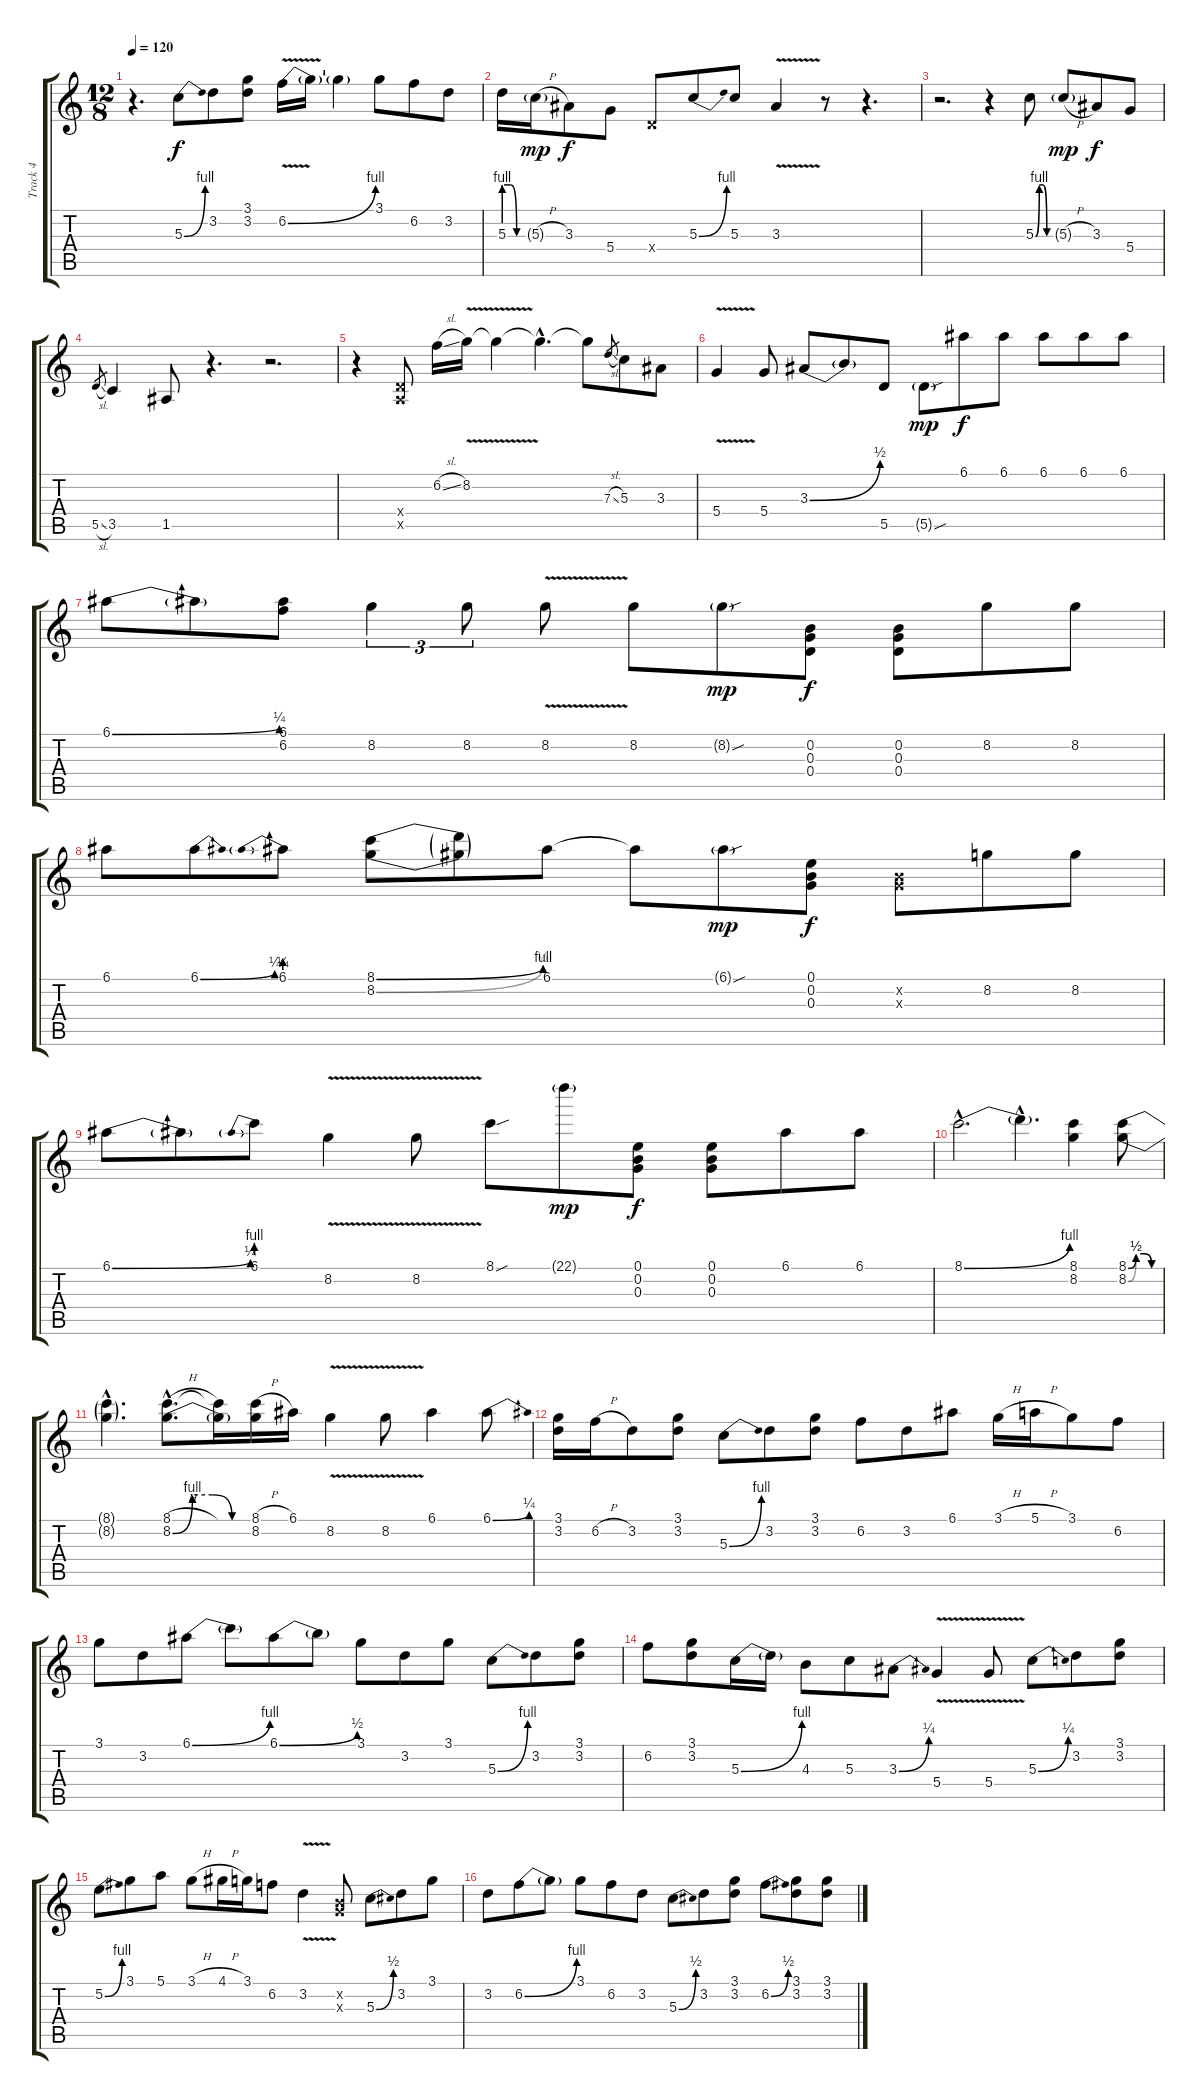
\track ("Track 4" "Track 4") {instrument overdrivenguitar}
\staff {score tabs}
\tuning (E4 B3 G3 D3 A2 E2) {hide}
\ts (12 8)
\tempo 120
\clef g2
\ks c
r.4{d dy f} 5.3{be (bend 0 0 60 4)}.8 3.2.8 (3.1 3.2).8 6.2{be (bend 0 0 60 4) v}.16 6.2{t}.16 6.2{t}.4 3.1.8 6.2.8 3.2.8 |
5.3{be (custom 0 4 20 4 40 0 60 0)}.16 5.3{h g}.16{dy mp} 3.3.8{dy f} 5.4.8 0.4{x}.8 5.3{be (bend 0 0 60 4)}.8 5.3.8 3.3{v}.4 r.8 r.4{d} |
r.2{d} r.4 5.3{be (custom 0 0 15 4 30 4 45 0 60 0)}.8 5.3{h g}.8{dy mp} 3.3.8{dy f} 5.4.8 |
5.5{sl}.8{gr} 3.5.4 1.5.8 r.4{d} r.2{d} |
r.4 (0.4{x} 0.5{x}).8 6.2{sl}.16 8.2{v}.16 8.2{t}.4 8.2{hac t}.4{d} 8.2{t}.8 7.3{sl}.8{gr} 5.3.8 3.3.8 |
5.4{v}.4 5.4.8 3.3{be (bend 0 0 60 2)}.8 3.3{t}.8 5.5.8 5.5{sou g}.8{dy mp} 6.1.8{dy f} 6.1.8 6.1.8 6.1.8 6.1.8 |
6.1{be (bend 0 0 60 1)}.8 6.1{t}.8 (6.1 6.2).8 8.2.4{tu (3 2)} 8.2.8{tu (3 2)} 8.2{v}.8 8.2.8 8.2{sou g}.8{dy mp} (0.2 0.3 0.4).8{dy f} (0.2 0.3 0.4).8 8.2.8 8.2.8 |
6.1.8 6.1{be (bend 0 0 60 1)}.8 6.1{be (prebend 0 1 60 1)}.8 (8.1{be (bend 0 0 60 4)} 8.2{be (bend 0 0 60 2)}).8 (8.1{t} 8.2{t}).8 6.1.8 6.1{t}.8 6.1{sou g}.8{dy mp} (0.1 0.2 0.3).8{dy f} (0.2{x} 0.3{x}).8 8.2.8 8.2.8 |
6.1{be (bend 0 0 60 1)}.8 6.1{t}.8 6.1{be (prebend 0 4 60 4)}.8 8.2{v}.4 8.2{v}.8 8.1{sou}.8 22.1{g}.8{dy mp} (0.1 0.2 0.3).8{dy f} (0.1 0.2 0.3).8 6.1.8 6.1.8 |
8.1{be (bend 0 0 60 4) hac}.2{d} 8.1{hac t}.4{d} (8.1 8.2).4 (8.1{be (custom 0 0 15 2 30 2 45 0 60 0)} 8.2{be (custom 0 0 15 2 30 2 45 0 60 0)}).8 |
(8.1{hac t} 8.2{hac t}).4{d} (8.1{h hac} 8.2{be (custom 0 0 15 4 30 4 45 0 60 0) hac}).8{d} (8.1{t} 8.2{t}).16 (8.1{h} 8.2).16 6.1.16 8.2{v}.4 8.2{v}.8 6.1.4 6.1{be (bend 0 0 60 1)}.8 |
(3.1 3.2).16 6.2{h}.16 3.2.8 (3.1 3.2).8 5.3{be (bend 0 0 60 4)}.8 3.2.8 (3.1 3.2).8 6.2.8 3.2.8 6.1.8 3.1{h}.16 5.1{h}.16 3.1.8 6.2.8 |
3.1.8 3.2.8 6.1{be (bend 0 0 60 4)}.8 6.1{t}.8 6.1{be (bend 0 0 60 2)}.8 6.1{t}.8 3.1.8 3.2.8 3.1.8 5.3{be (bend 0 0 60 4)}.8 3.2.8 (3.1 3.2).8 |
6.2.8 (3.1 3.2).8 5.3{be (bend 0 0 60 4)}.16 5.3{t}.16 4.3.8 5.3.8 3.3{be (bend 0 0 60 1)}.8 5.4{v}.4 5.4{v}.8 5.3{be (bend 0 0 60 1)}.8 3.2.8 (3.1 3.2).8 |
5.2{be (bend 0 0 60 4)}.8 3.1.8 5.1.8 3.1{h}.8 4.1{h}.16 3.1.16 6.2.8 3.2{v}.4 (0.2{x} 0.3{x}).8 5.3{be (bend 0 0 60 2)}.8 3.2.8 3.1.8 |
3.2.8 6.2{be (bend 0 0 60 4)}.8 6.2{t}.8 3.1.8 6.2.8 3.2.8 5.3{be (bend 0 0 60 2)}.8 3.2.8 (3.1 3.2).8 6.2{be (bend 0 0 60 2)}.8 (3.1 3.2).8 (3.1 3.2).8
